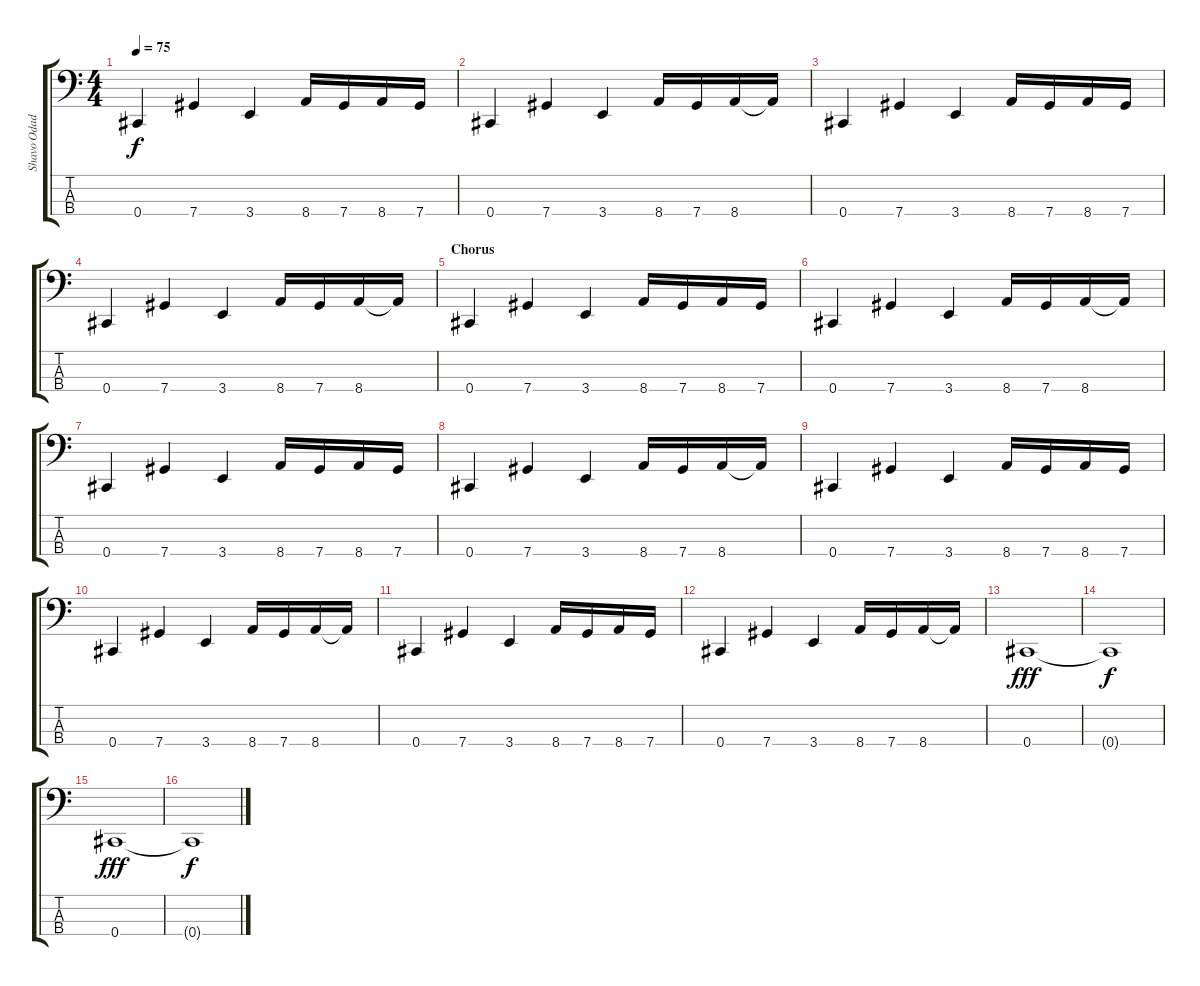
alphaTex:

\track ("Shavo Odadjian" "Shavo Odad") {instrument electricbassfinger}
\staff {score tabs}
\tuning (Gb2 Db2 Ab1 Db1) {hide}
\ts (4 4)
\tempo 75
\clef f4
\ks c
0.4.4{dy f} 7.4.4 3.4.4 8.4.16 7.4.16 8.4.16 7.4.16 |
0.4.4 7.4.4 3.4.4 8.4.16 7.4.16 8.4.16 8.4{t}.16 |
0.4.4 7.4.4 3.4.4 8.4.16 7.4.16 8.4.16 7.4.16 |
0.4.4 7.4.4 3.4.4 8.4.16 7.4.16 8.4.16 8.4{t}.16 |
\section ("" "Chorus")
0.4.4 7.4.4 3.4.4 8.4.16 7.4.16 8.4.16 7.4.16 |
0.4.4 7.4.4 3.4.4 8.4.16 7.4.16 8.4.16 8.4{t}.16 |
0.4.4 7.4.4 3.4.4 8.4.16 7.4.16 8.4.16 7.4.16 |
0.4.4 7.4.4 3.4.4 8.4.16 7.4.16 8.4.16 8.4{t}.16 |
0.4.4 7.4.4 3.4.4 8.4.16 7.4.16 8.4.16 7.4.16 |
0.4.4 7.4.4 3.4.4 8.4.16 7.4.16 8.4.16 8.4{t}.16 |
0.4.4 7.4.4 3.4.4 8.4.16 7.4.16 8.4.16 7.4.16 |
0.4.4 7.4.4 3.4.4 8.4.16 7.4.16 8.4.16 8.4{t}.16 |
0.4.1{dy fff volume 16} |
0.4{t}.1{dy f} |
0.4.1{dy fff} |
0.4{t}.1{dy f}
